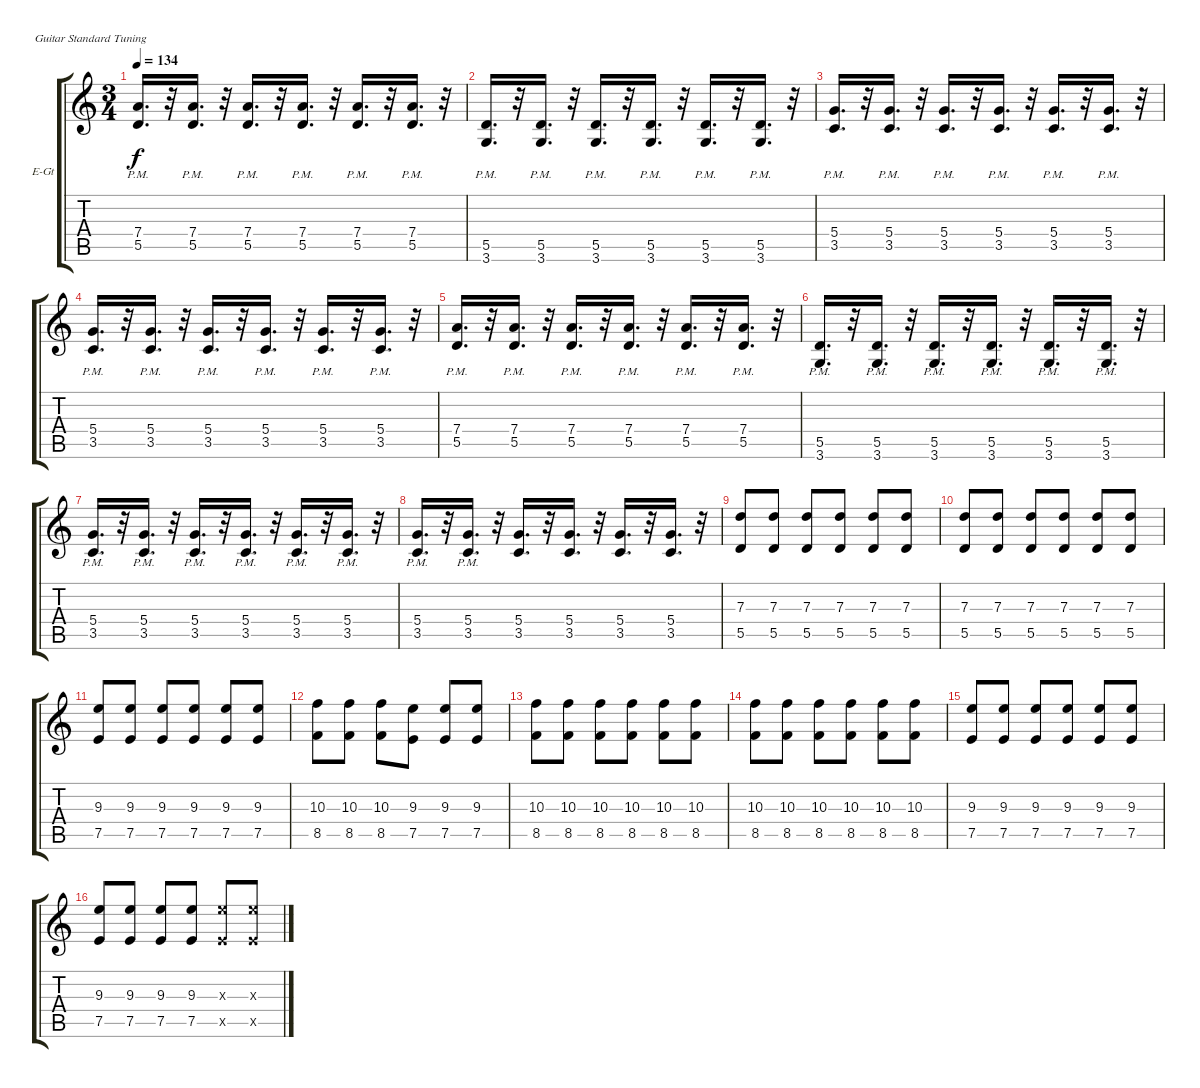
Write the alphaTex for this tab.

\bracketExtendMode groupsimilarinstruments
\firstSystemTrackNameOrientation horizontal
\otherSystemsTrackNameOrientation horizontal
\track ("Guitar" "E-Gt") {instrument overdrivenguitar}
\staff {score tabs}
\tuning (E4 B3 G3 D3 A2 E2)
\ts (3 4)
\tempo 134
\clef g2
\ks c
(7.4{pm} 5.5{pm}).16{d dy f} r.32 (7.4{pm} 5.5{pm}).16{d} r.32 (7.4{pm} 5.5{pm}).16{d} r.32 (7.4{pm} 5.5{pm}).16{d} r.32 (7.4{pm} 5.5{pm}).16{d} r.32 (7.4{pm} 5.5{pm}).16{d} r.32 |
(5.5{pm} 3.6{pm}).16{d} r.32 (5.5{pm} 3.6{pm}).16{d} r.32 (5.5{pm} 3.6{pm}).16{d} r.32 (5.5{pm} 3.6{pm}).16{d} r.32 (5.5{pm} 3.6{pm}).16{d} r.32 (5.5{pm} 3.6{pm}).16{d} r.32 |
(5.4{pm} 3.5{pm}).16{d} r.32 (5.4{pm} 3.5{pm}).16{d} r.32 (5.4{pm} 3.5{pm}).16{d} r.32 (5.4{pm} 3.5{pm}).16{d} r.32 (5.4{pm} 3.5{pm}).16{d} r.32 (5.4{pm} 3.5{pm}).16{d} r.32 |
(5.4{pm} 3.5{pm}).16{d} r.32 (5.4{pm} 3.5{pm}).16{d} r.32 (5.4{pm} 3.5{pm}).16{d} r.32 (5.4{pm} 3.5{pm}).16{d} r.32 (5.4{pm} 3.5{pm}).16{d} r.32 (5.4{pm} 3.5{pm}).16{d} r.32 |
(7.4{pm} 5.5{pm}).16{d} r.32 (7.4{pm} 5.5{pm}).16{d} r.32 (7.4{pm} 5.5{pm}).16{d} r.32 (7.4{pm} 5.5{pm}).16{d} r.32 (7.4{pm} 5.5{pm}).16{d} r.32 (7.4{pm} 5.5{pm}).16{d} r.32 |
(5.5{pm} 3.6{pm}).16{d} r.32 (5.5{pm} 3.6{pm}).16{d} r.32 (5.5{pm} 3.6{pm}).16{d} r.32 (5.5{pm} 3.6{pm}).16{d} r.32 (5.5{pm} 3.6{pm}).16{d} r.32 (5.5{pm} 3.6{pm}).16{d} r.32 |
(5.4{pm} 3.5{pm}).16{d} r.32 (5.4{pm} 3.5{pm}).16{d} r.32 (5.4{pm} 3.5{pm}).16{d} r.32 (5.4{pm} 3.5{pm}).16{d} r.32 (5.4{pm} 3.5{pm}).16{d} r.32 (5.4{pm} 3.5{pm}).16{d} r.32 |
(5.4{pm} 3.5{pm}).16{d} r.32 (5.4{pm} 3.5{pm}).16{d} r.32 (5.4 3.5).16{d} r.32 (5.4 3.5).16{d} r.32 (5.4 3.5).16{d} r.32 (5.4 3.5).16{d} r.32 |
(7.3 5.5).8 (7.3 5.5).8 (7.3 5.5).8 (7.3 5.5).8 (7.3 5.5).8 (7.3 5.5).8 |
(7.3 5.5).8 (7.3 5.5).8 (7.3 5.5).8 (7.3 5.5).8 (7.3 5.5).8 (7.3 5.5).8 |
(9.3 7.5).8 (9.3 7.5).8 (9.3 7.5).8 (9.3 7.5).8 (9.3 7.5).8 (9.3 7.5).8 |
(10.3 8.5).8 (10.3 8.5).8 (10.3 8.5).8 (9.3 7.5).8 (9.3 7.5).8 (9.3 7.5).8 |
(10.3 8.5).8 (10.3 8.5).8 (10.3 8.5).8 (10.3 8.5).8 (10.3 8.5).8 (10.3 8.5).8 |
(10.3 8.5).8 (10.3 8.5).8 (10.3 8.5).8 (10.3 8.5).8 (10.3 8.5).8 (10.3 8.5).8 |
(9.3 7.5).8 (9.3 7.5).8 (9.3 7.5).8 (9.3 7.5).8 (9.3 7.5).8 (9.3 7.5).8 |
(9.3 7.5).8 (9.3 7.5).8 (9.3 7.5).8 (9.3 7.5).8 (9.3{x} 7.5{x}).8 (9.3{x} 7.5{x}).8
